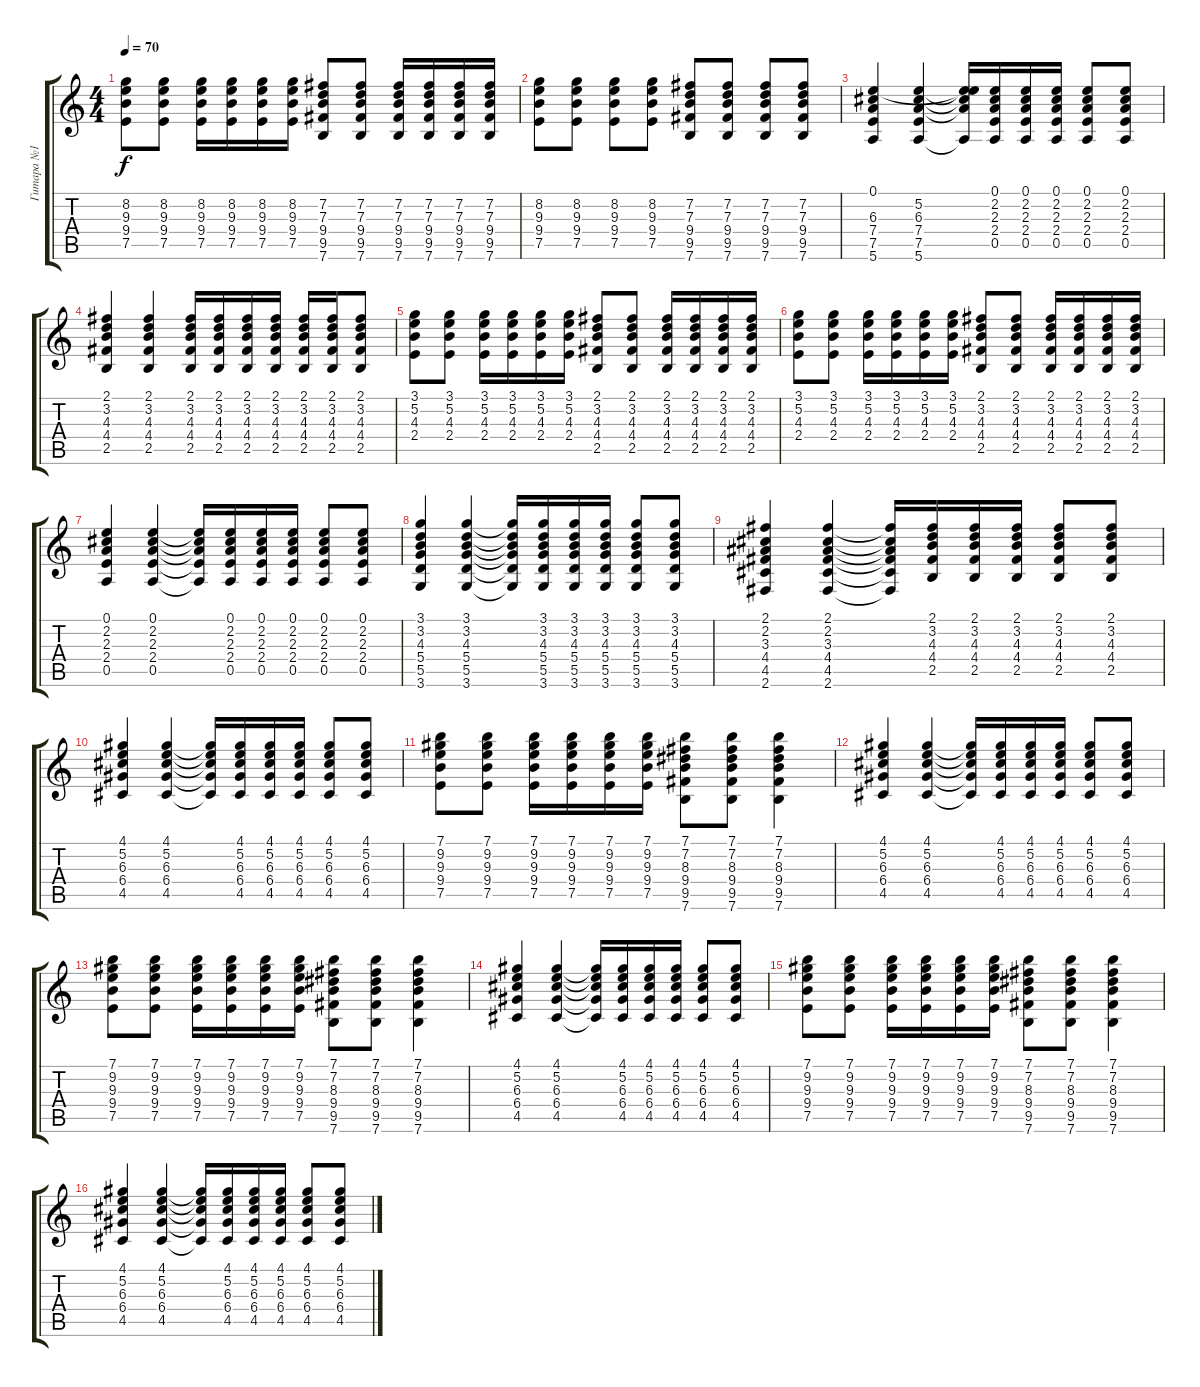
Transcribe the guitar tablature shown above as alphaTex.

\track ("Гитара №1" "Гитара №1") {instrument distortionguitar}
\staff {score tabs}
\tuning (E4 B3 G3 D3 A2 E2) {hide}
\ts (4 4)
\tempo 70
\clef g2
\ks c
(8.2 9.3 9.4 7.5).8{dy f} (8.2 9.3 9.4 7.5).8 (8.2 9.3 9.4 7.5).16 (8.2 9.3 9.4 7.5).16 (8.2 9.3 9.4 7.5).16 (8.2 9.3 9.4 7.5).16 (7.2 7.3 9.4 9.5 7.6).8 (7.2 7.3 9.4 9.5 7.6).8 (7.2 7.3 9.4 9.5 7.6).16 (7.2 7.3 9.4 9.5 7.6).16 (7.2 7.3 9.4 9.5 7.6).16 (7.2 7.3 9.4 9.5 7.6).16 |
(8.2 9.3 9.4 7.5).8 (8.2 9.3 9.4 7.5).8 (8.2 9.3 9.4 7.5).8 (8.2 9.3 9.4 7.5).8 (7.2 7.3 9.4 9.5 7.6).8 (7.2 7.3 9.4 9.5 7.6).8 (7.2 7.3 9.4 9.5 7.6).8 (7.2 7.3 9.4 9.5 7.6).8 |
(0.1 6.3 7.4 7.5 5.6).4 (5.2 6.3 7.4 7.5 5.6).4 (0.1{t} 5.2{t} 6.3{t} 7.4{t} 5.6{t}).16 (0.1 2.2 2.3 2.4 0.5).16 (0.1 2.2 2.3 2.4 0.5).16 (0.1 2.2 2.3 2.4 0.5).16 (0.1 2.2 2.3 2.4 0.5).8 (0.1 2.2 2.3 2.4 0.5).8 |
(2.1 3.2 4.3 4.4 2.5).4 (2.1 3.2 4.3 4.4 2.5).4 (2.1 3.2 4.3 4.4 2.5).16 (2.1 3.2 4.3 4.4 2.5).16 (2.1 3.2 4.3 4.4 2.5).16 (2.1 3.2 4.3 4.4 2.5).16 (2.1 3.2 4.3 4.4 2.5).16 (2.1 3.2 4.3 4.4 2.5).16 (2.1 3.2 4.3 4.4 2.5).8 |
(3.1 5.2 4.3 2.4).8 (3.1 5.2 4.3 2.4).8 (3.1 5.2 4.3 2.4).16 (3.1 5.2 4.3 2.4).16 (3.1 5.2 4.3 2.4).16 (3.1 5.2 4.3 2.4).16 (2.1 3.2 4.3 4.4 2.5).8 (2.1 3.2 4.3 4.4 2.5).8 (2.1 3.2 4.3 4.4 2.5).16 (2.1 3.2 4.3 4.4 2.5).16 (2.1 3.2 4.3 4.4 2.5).16 (2.1 3.2 4.3 4.4 2.5).16 |
(3.1 5.2 4.3 2.4).8 (3.1 5.2 4.3 2.4).8 (3.1 5.2 4.3 2.4).16 (3.1 5.2 4.3 2.4).16 (3.1 5.2 4.3 2.4).16 (3.1 5.2 4.3 2.4).16 (2.1 3.2 4.3 4.4 2.5).8 (2.1 3.2 4.3 4.4 2.5).8 (2.1 3.2 4.3 4.4 2.5).16 (2.1 3.2 4.3 4.4 2.5).16 (2.1 3.2 4.3 4.4 2.5).16 (2.1 3.2 4.3 4.4 2.5).16 |
(0.1 2.2 2.3 2.4 0.5).4 (0.1 2.2 2.3 2.4 0.5).4 (0.1{t} 2.2{t} 2.3{t} 2.4{t} 0.5{t}).16 (0.1 2.2 2.3 2.4 0.5).16 (0.1 2.2 2.3 2.4 0.5).16 (0.1 2.2 2.3 2.4 0.5).16 (0.1 2.2 2.3 2.4 0.5).8 (0.1 2.2 2.3 2.4 0.5).8 |
(3.1 3.2 4.3 5.4 5.5 3.6).4 (3.1 3.2 4.3 5.4 5.5 3.6).4 (3.1{t} 3.2{t} 4.3{t} 5.4{t} 5.5{t} 3.6{t}).16 (3.1 3.2 4.3 5.4 5.5 3.6).16 (3.1 3.2 4.3 5.4 5.5 3.6).16 (3.1 3.2 4.3 5.4 5.5 3.6).16 (3.1 3.2 4.3 5.4 5.5 3.6).8 (3.1 3.2 4.3 5.4 5.5 3.6).8 |
(2.1 2.2 3.3 4.4 4.5 2.6).4 (2.1 2.2 3.3 4.4 4.5 2.6).4 (2.1{t} 2.2{t} 3.3{t} 4.4{t} 4.5{t} 2.6{t}).16 (2.1 3.2 4.3 4.4 2.5).16 (2.1 3.2 4.3 4.4 2.5).16 (2.1 3.2 4.3 4.4 2.5).16 (2.1 3.2 4.3 4.4 2.5).8 (2.1 3.2 4.3 4.4 2.5).8 |
(4.1 5.2 6.3 6.4 4.5).4{volume 11} (4.1 5.2 6.3 6.4 4.5).4 (4.1{t} 5.2{t} 6.3{t} 6.4{t} 4.5{t}).16 (4.1 5.2 6.3 6.4 4.5).16 (4.1 5.2 6.3 6.4 4.5).16 (4.1 5.2 6.3 6.4 4.5).16 (4.1 5.2 6.3 6.4 4.5).8 (4.1 5.2 6.3 6.4 4.5).8 |
(7.1 9.2 9.3 9.4 7.5).8 (7.1 9.2 9.3 9.4 7.5).8 (7.1 9.2 9.3 9.4 7.5).16 (7.1 9.2 9.3 9.4 7.5).16 (7.1 9.2 9.3 9.4 7.5).16 (7.1 9.2 9.3 9.4 7.5).16 (7.1 7.2 8.3 9.4 9.5 7.6).8 (7.1 7.2 8.3 9.4 9.5 7.6).8 (7.1 7.2 8.3 9.4 9.5 7.6).4 |
(4.1 5.2 6.3 6.4 4.5).4 (4.1 5.2 6.3 6.4 4.5).4 (4.1{t} 5.2{t} 6.3{t} 6.4{t} 4.5{t}).16 (4.1 5.2 6.3 6.4 4.5).16 (4.1 5.2 6.3 6.4 4.5).16 (4.1 5.2 6.3 6.4 4.5).16 (4.1 5.2 6.3 6.4 4.5).8 (4.1 5.2 6.3 6.4 4.5).8 |
(7.1 9.2 9.3 9.4 7.5).8 (7.1 9.2 9.3 9.4 7.5).8 (7.1 9.2 9.3 9.4 7.5).16 (7.1 9.2 9.3 9.4 7.5).16 (7.1 9.2 9.3 9.4 7.5).16 (7.1 9.2 9.3 9.4 7.5).16 (7.1 7.2 8.3 9.4 9.5 7.6).8 (7.1 7.2 8.3 9.4 9.5 7.6).8 (7.1 7.2 8.3 9.4 9.5 7.6).4 |
(4.1 5.2 6.3 6.4 4.5).4 (4.1 5.2 6.3 6.4 4.5).4 (4.1{t} 5.2{t} 6.3{t} 6.4{t} 4.5{t}).16 (4.1 5.2 6.3 6.4 4.5).16 (4.1 5.2 6.3 6.4 4.5).16 (4.1 5.2 6.3 6.4 4.5).16 (4.1 5.2 6.3 6.4 4.5).8 (4.1 5.2 6.3 6.4 4.5).8 |
(7.1 9.2 9.3 9.4 7.5).8 (7.1 9.2 9.3 9.4 7.5).8 (7.1 9.2 9.3 9.4 7.5).16 (7.1 9.2 9.3 9.4 7.5).16 (7.1 9.2 9.3 9.4 7.5).16 (7.1 9.2 9.3 9.4 7.5).16 (7.1 7.2 8.3 9.4 9.5 7.6).8 (7.1 7.2 8.3 9.4 9.5 7.6).8 (7.1 7.2 8.3 9.4 9.5 7.6).4 |
(4.1 5.2 6.3 6.4 4.5).4 (4.1 5.2 6.3 6.4 4.5).4 (4.1{t} 5.2{t} 6.3{t} 6.4{t} 4.5{t}).16 (4.1 5.2 6.3 6.4 4.5).16 (4.1 5.2 6.3 6.4 4.5).16 (4.1 5.2 6.3 6.4 4.5).16 (4.1 5.2 6.3 6.4 4.5).8 (4.1 5.2 6.3 6.4 4.5).8
